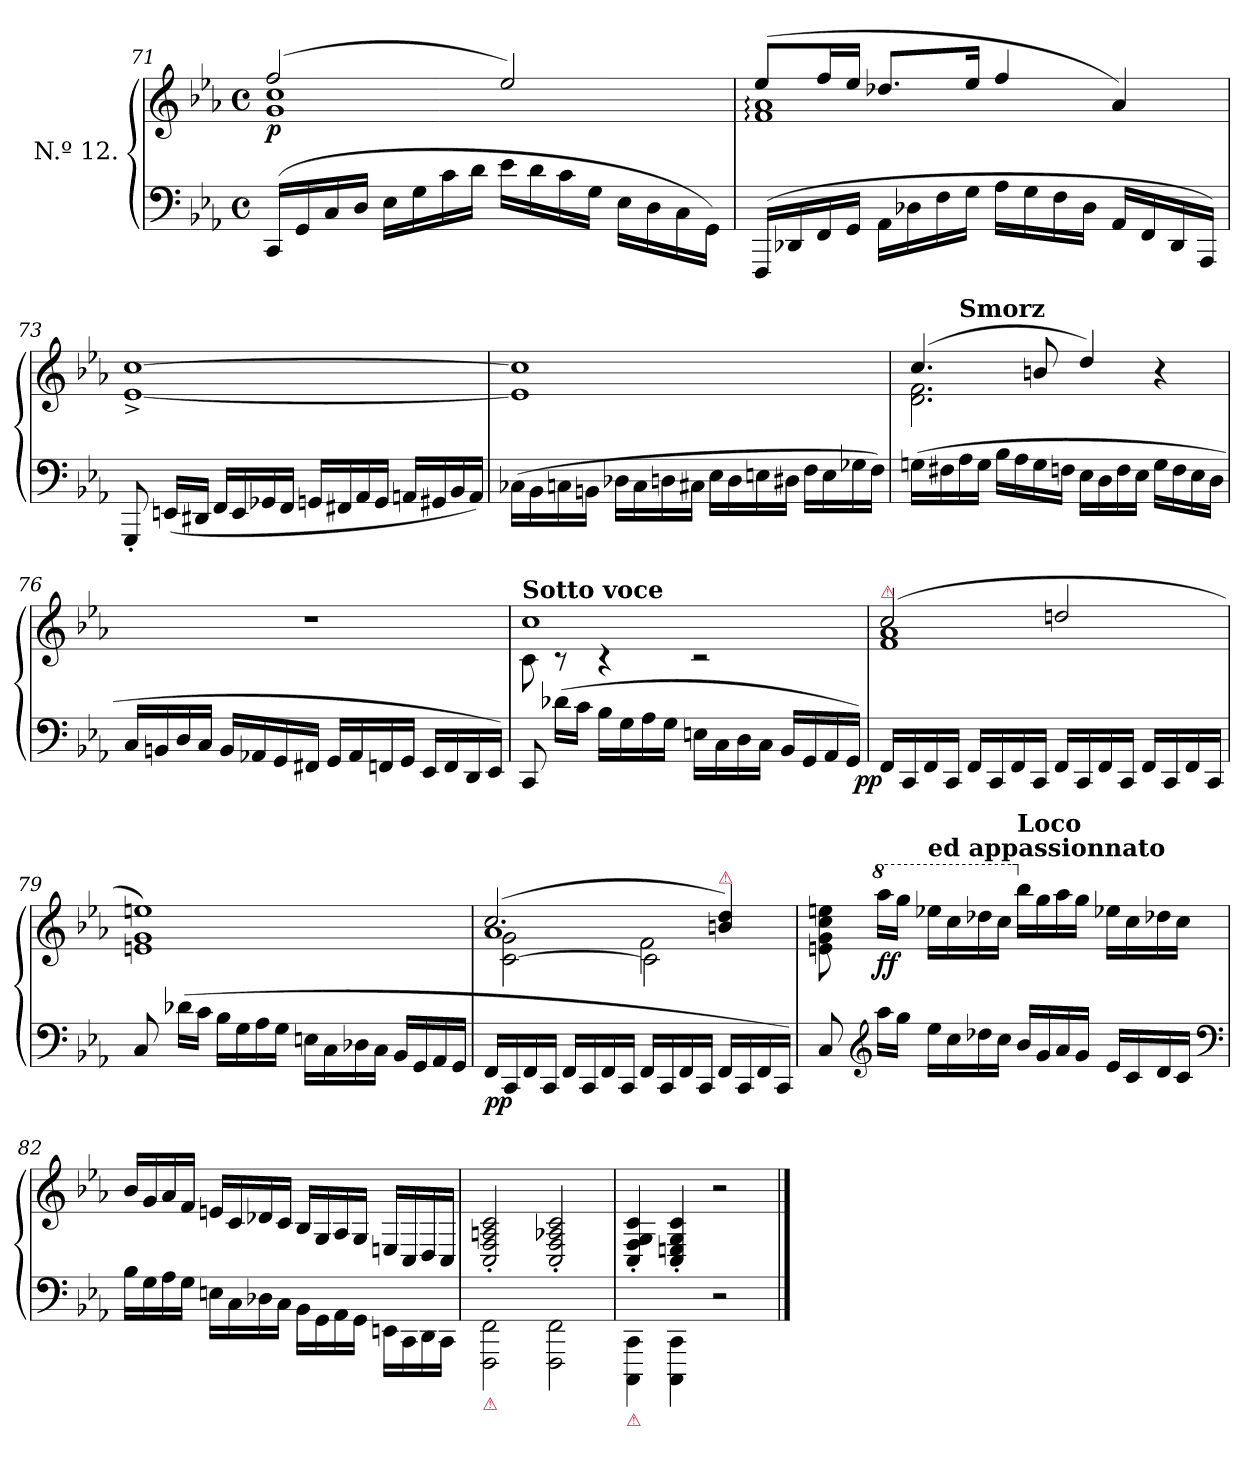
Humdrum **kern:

**kern	**kern	**dynam
*part1	*part1	*part1
*staff2	*staff1	*staff1/2
*I" N.º 12.	*	*
*clefF4	*clefG2	*
*k[b-e-a-]	*k[b-e-a-]	*
*c:	*c:	*
*M2/2	*M2/2	*
*met(c)	*met(c)	*
=71	=71	=71
*	*^	*
!	!	!	!LO:DY:b
(>16CCLL	(>2ff/	1g 1cc	p
16GG	.	.	.
16C	.	.	.
16DJJ	.	.	.
16E-LL	.	.	.
16G	.	.	.
16c	.	.	.
16dJJ	.	.	.
16e-LL	2ee-)	.	.
16d	.	.	.
16c	.	.	.
16GJJ	.	.	.
16E-\LL	.	.	.
16D	.	.	.
16C	.	.	.
16GGJJ)	.	.	.
=72	=72	=72	=72
(>16FFFLL	(>8ee-L	1f: 1a-:	.
16DD-X	.	.	.
16FF	16ffL	.	.
16GGJJ	16ee-JJ	.	.
16AA-LL	8.dd-XL	.	.
16D-X	.	.	.
16F	.	.	.
16GJJ	16ee-Jk	.	.
16A-LL	4ff	.	.
16G	.	.	.
16F	.	.	.
16D-JJ	.	.	.
16AA-LL	4a-)	.	.
16FF	.	.	.
16DD-	.	.	.
16AAA-JJ)	.	.	.
*	*v	*v	*
=73	=73	=73
8GGG'<	[1e-^< [1cc^<	.
(<16EEnLL	.	.
16DD#XJJ	.	.
16FFLL	.	.
16EE	.	.
16GG-X	.	.
16FFJJ	.	.
16GGnLL	.	.
16FF#X	.	.
16AA-	.	.
16GGJJ	.	.
16AAnLL	.	.
16GG#X	.	.
16BB-	.	.
16AAJJ)	.	.
=74	=74	=74
(>16C-XLL	1e-] 1cc]	.
16BB-	.	.
16Cn\	.	.
16BBnJJ	.	.
16D-XLL	.	.
16C\	.	.
16Dn	.	.
16C#XJJ	.	.
16E-LL	.	.
16D	.	.
16En	.	.
16D#XJJ	.	.
16FLL	.	.
16E	.	.
16G-X	.	.
16FJJ)	.	.
=75	=75	=75
*	*^	*
*	*	*^	*
(>16GnLL	(4.cc	2.d 2.f	8ryy	.
16F#X	.	.	.	.
!	!	!	!LO:TX:a:B:t=Smorz	!
16A-	.	.	2..ryy	.
16GJJ	.	.	.	.
16B-LL	.	.	.	.
16A-	.	.	.	.
16G	8bn	.	.	.
16FnJJ	.	.	.	.
16E-LL	4dd)	.	.	.
16D	.	.	.	.
16F	.	.	.	.
16E-JJ	.	.	.	.
16GLL	4r	4ryy	.	.
16F	.	.	.	.
16E-	.	.	.	.
16DJJ	.	.	.	.
*	*v	*v	*v	*
=76	=76	=76
16CLL	1rdd	.
16BBn	.	.
16D	.	.
16CJJ	.	.
16BBLL	.	.
16AA-X	.	.
16GG	.	.
16FF#XJJ	.	.
16GGLL	.	.
16AA-	.	.
16FFn	.	.
16GGJJ	.	.
16EE-LL	.	.
16FF	.	.
16DD	.	.
16EE-JJ)	.	.
=77	=77	=77
*	*^	*
!	!LO:TX:a:B:t=Sotto voce	!	!
8CC	1cc	8c	.
(>16d-XLL	.	8rc	.
16cJJ	.	.	.
16B-LL	.	4rc	.
16G	.	.	.
16A-	.	.	.
16GJJ	.	.	.
16EnLL	.	2r	.
16C\	.	.	.
16D	.	.	.
16CJJ	.	.	.
16BB-LL	.	.	.
16GG	.	.	.
16AA-	.	.	.
16GGJJ)	.	.	.
=78	=78	=78	=78
!	!LO:TX:a:color=crimson:t=⚠	!	!
!	!	!	!LO:DY:b=2:rj
16FFLL	(2cc	1f 1a-	pp
16CC	.	.	.
16FF	.	.	.
16CCJJ	.	.	.
16FFLL	.	.	.
16CC	.	.	.
16FF	.	.	.
16CCJJ	.	.	.
16FFLL	2ddn	.	.
16CC	.	.	.
16FF	.	.	.
16CCJJ	.	.	.
16FFLL	.	.	.
16CC	.	.	.
16FF	.	.	.
16CCJJ	.	.	.
*	*v	*v	*
=79	=79	=79
8C	1en 1g 1een)	.
(<16d-XLL	.	.
16cJJ	.	.
16B-LL	.	.
16G	.	.
16A-	.	.
16GJJ	.	.
16EnLL	.	.
16C\	.	.
16D-X	.	.
16CJJ	.	.
16BB-LL	.	.
16GG	.	.
16AA-	.	.
16GGJJ	.	.
=80	=80	=80
!	!LO:TX:a:B:t=Poco rall	!
!	!LO:N:vis=2	!LO:DY:b=2
*	*^	*
*	*	*^	*
*	*	*	*^	*
16FFLL	(2.cc	1a-	[2c\ 2g\	2rFyy	pp
16CC	.	.	.	.	.
16FF	.	.	.	.	.
16CCJJ	.	.	.	.	.
16FFLL	.	.	.	.	.
16CC	.	.	.	.	.
16FF	.	.	.	.	.
16CCJJ	.	.	.	.	.
16FFLL	.	.	2f\	2c\]	.
16CC	.	.	.	.	.
16FF	.	.	.	.	.
16CCJJ	.	.	.	.	.
!	!LO:TX:a:color=crimson:t=⚠	!	!	!	!
16FFLL	4bn 4dd)	.	.	.	.
16CC	.	.	.	.	.
16FF	.	.	.	.	.
16CCJJ)	.	.	.	.	.
*	*v	*v	*v	*v	*
=81	=81	=81
8C	8en\ 8g\ 8cc\ 8een\	.
*clefG2	*	*
*	*8va	*
!	!	!LO:DY:b
16aa-LL	16aaa-LL	ff
16ggJJ	16gggJJ	.
!	!LO:TX:a:B:t=ed appassionnato	!
16ee-LL	16eee-LL	.
16cc	16ccc	.
16dd-X	16ddd-X	.
16ccJJ	16cccJJ	.
*	*X8va	*
!	!LO:TX:a:B:t=Loco	!
16b-LL	16bb-LL	.
16g	16gg	.
16a-	16aa-	.
16gJJ	16ggJJ	.
16e-LL	16ee-XLL	.
16c	16cc	.
16d	16dd-X	.
16cJJ	16ccJJ	.
*clefF4	*	*
=82	=82	=82
16B-LL	16b-LL	.
16G	16g	.
16A-	16a-	.
16GJJ	16fJJ	.
16EnLL	16enLL	.
16C\	16c	.
16D-X	16d-X	.
16CJJ	16cJJ	.
16BB-\LL	16B-/LL	.
16GG\	16G/	.
16AA-\	16A-/	.
16GG\JJ	16G/JJ	.
16EEn\LL	16En/LL	.
16CC\	16C/	.
16DD\	16D/	.
16CC\JJ	16C/JJ	.
=83	=83	=83
!LO:TX:b:color=crimson:t=⚠	!	!
2FFF\ 2FF\	2C'>/ 2F'>/ 2An'>/ 2c'>/	.
2FFF\ 2FF\	2C'>/ 2F'>/ 2A-X'>/ 2c'>/	.
=84	=84	=84
!LO:TX:b:color=crimson:t=⚠	!	!
4CCC\ 4CC\	4C'>/ 4F'>/ 4G'>/ 4c'>/	.
4CCC\ 4CC\	4C'>/ 4En'>/ 4G'>/ 4c'>/	.
2r	2r	.
==	==	==
*-	*-	*-
